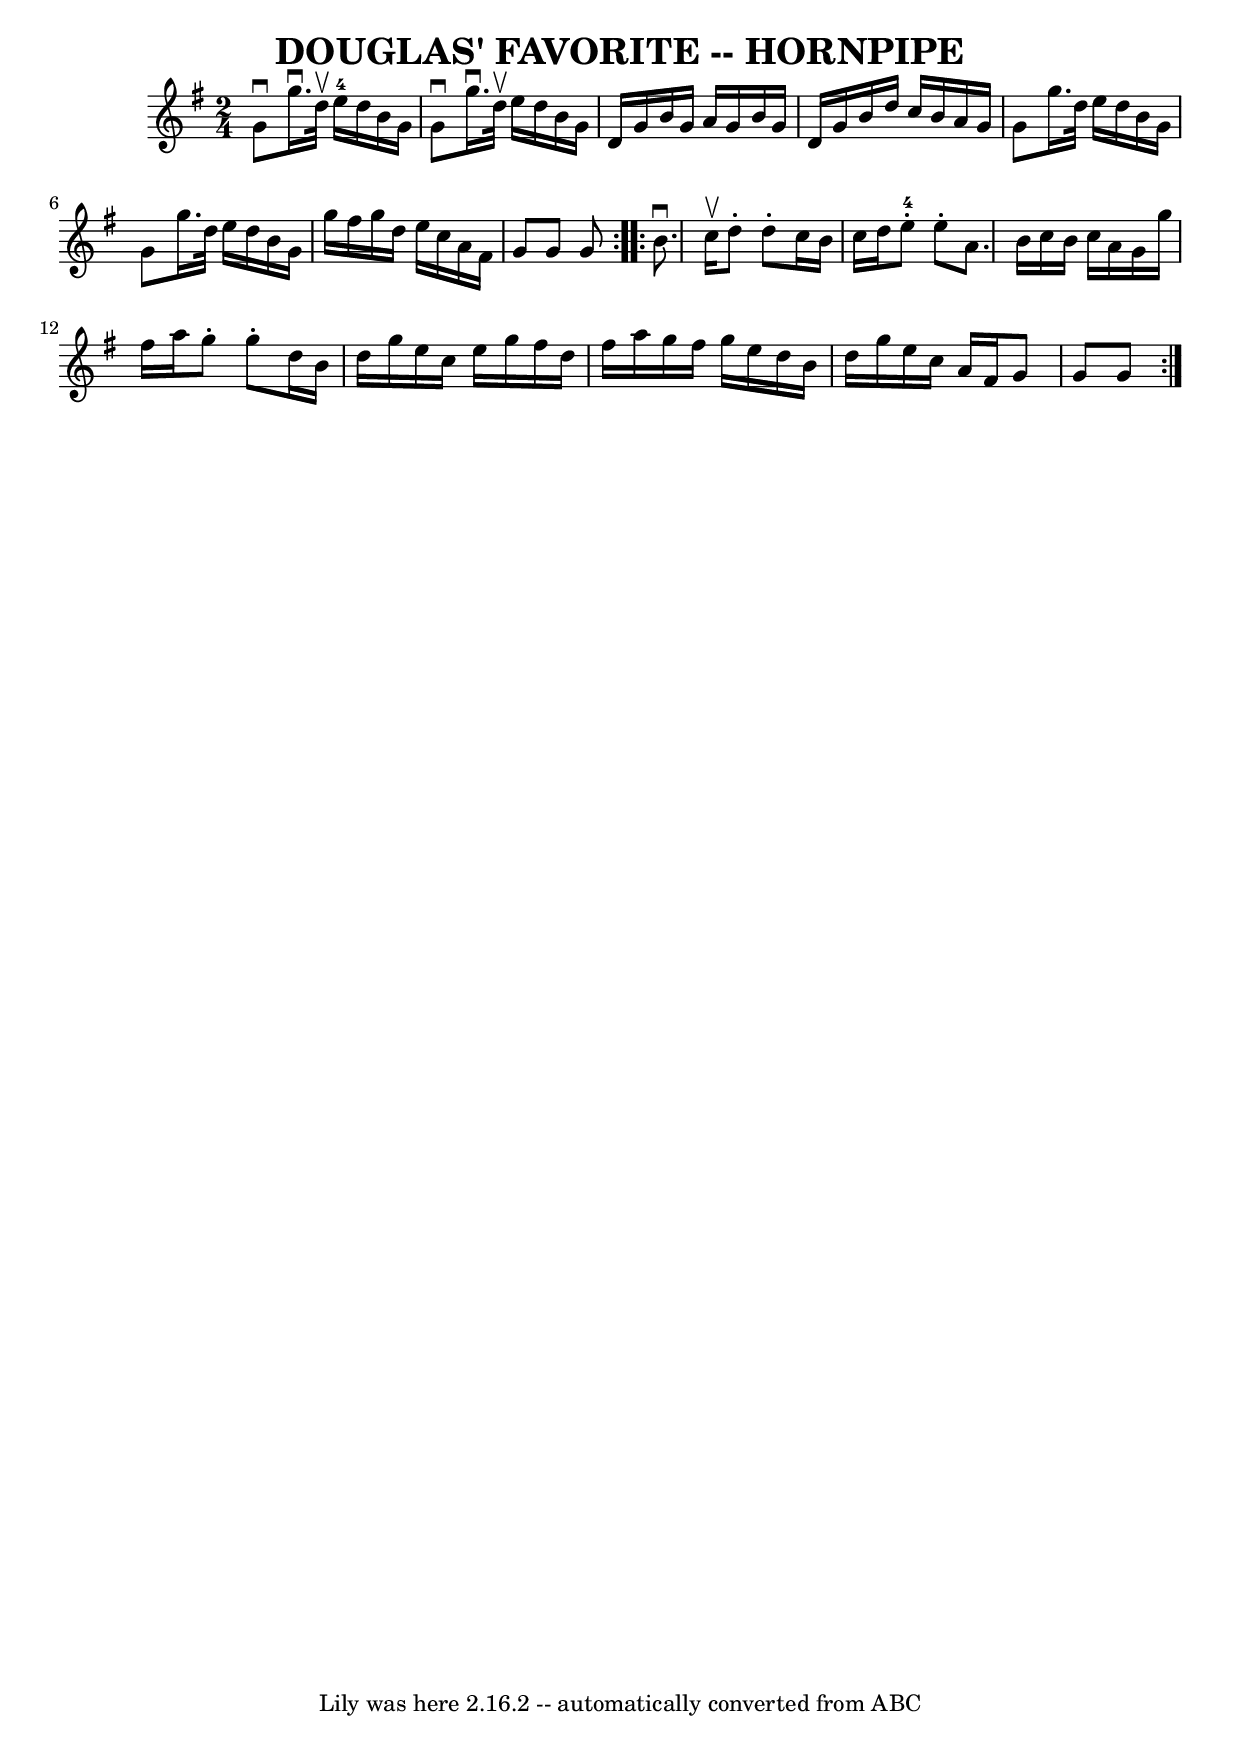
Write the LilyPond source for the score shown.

\version "2.16.2"
\include "Mammoth.ily"
\header {
  %% book = "Ryan's Mammoth Collection of Fiddle Tunes"
  crossRefNumber = "1"
  footnotes = ""
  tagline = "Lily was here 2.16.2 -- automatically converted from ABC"
  title = "DOUGLAS' FAVORITE -- HORNPIPE"

}
voicedefault =  {



  \repeat volta 2 {

    \time 2/4 
    \key g \major
    g'8^\downbow g''16.^\downbow d''32^\upbow     
    e''16-4 d''16 b'16 g'16    |
    g'8^\downbow g''16.^\downbow d''32^\upbow e''16 d''16 b'16 g'16    |
    d'16   
    g'16 b'16 g'16 a'16 g'16 b'16 g'16    |
    d'16    
    g'16 b'16 d''16 c''16 b'16 a'16 g'16    |
    g'8    
    g''16. d''32 e''16 d''16 b'16 g'16    |
    g'8 g''16.   
    d''32 e''16 d''16 b'16 g'16    |
    g''16 fis''16    
    g''16 d''16 e''16 c''16 a'16 fis'16    |
    g'8 g'8    
    g'8    
  }     
  \repeat volta 2 {
    b'8.^\downbow c''16^\upbow d''8-.   
    d''8-.   |
    c''16 b'16 c''16 d''16 e''8-4-. e''8-. 
    |
    a'8. b'16 c''16 b'16 c''16 a'16    |
    g'16  
    g''16 fis''16 a''16 g''8-. g''8-.   |
    d''16 b'16   
    d''16 g''16 e''16 c''16 e''16 g''16    |
    fis''16    
    d''16 fis''16 a''16 g''16 fis''16 g''16 e''16    |
    
    d''16 b'16 d''16 g''16 e''16 c''16 a'16 fis'16    |
    
    g'8 g'8 g'8    
  }   

}

\score{
  <<

    \context Staff="default"
    {
      \voicedefault 
      
    }

  >>
  \layout {
    
  }
  \midi {
  }

}
